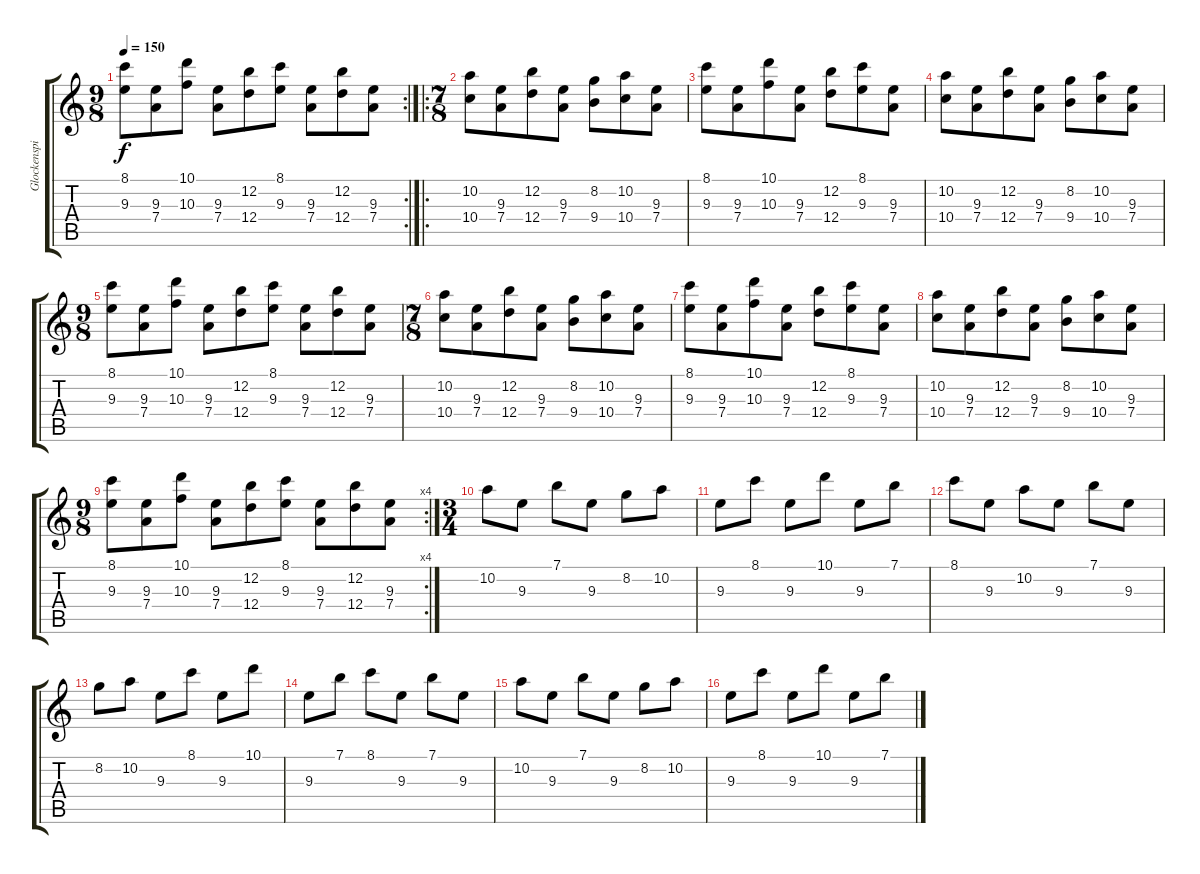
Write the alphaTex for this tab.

\track ("Glockenspiel" "Glockenspi") {instrument glockenspiel}
\staff {score tabs}
\tuning (E5 B4 G4 D4 A3 E3) {hide}
\rc 2
\ts (9 8)
\tempo 150
\clef g2
\ks c
(8.1 9.3).8{dy f} (9.3 7.4).8 (10.1 10.3).8 (9.3 7.4).8 (12.2 12.4).8 (8.1 9.3).8 (9.3 7.4).8 (12.2 12.4).8 (9.3 7.4).8 |
\ro
\ts (7 8)
(10.2 10.4).8 (9.3 7.4).8 (12.2 12.4).8 (9.3 7.4).8 (8.2 9.4).8 (10.2 10.4).8 (9.3 7.4).8 |
(8.1 9.3).8 (9.3 7.4).8 (10.1 10.3).8 (9.3 7.4).8 (12.2 12.4).8 (8.1 9.3).8 (9.3 7.4).8 |
(10.2 10.4).8 (9.3 7.4).8 (12.2 12.4).8 (9.3 7.4).8 (8.2 9.4).8 (10.2 10.4).8 (9.3 7.4).8 |
\ts (9 8)
(8.1 9.3).8 (9.3 7.4).8 (10.1 10.3).8 (9.3 7.4).8 (12.2 12.4).8 (8.1 9.3).8 (9.3 7.4).8 (12.2 12.4).8 (9.3 7.4).8 |
\ts (7 8)
(10.2 10.4).8 (9.3 7.4).8 (12.2 12.4).8 (9.3 7.4).8 (8.2 9.4).8 (10.2 10.4).8 (9.3 7.4).8 |
(8.1 9.3).8 (9.3 7.4).8 (10.1 10.3).8 (9.3 7.4).8 (12.2 12.4).8 (8.1 9.3).8 (9.3 7.4).8 |
(10.2 10.4).8 (9.3 7.4).8 (12.2 12.4).8 (9.3 7.4).8 (8.2 9.4).8 (10.2 10.4).8 (9.3 7.4).8 |
\rc 4
\ts (9 8)
(8.1 9.3).8 (9.3 7.4).8 (10.1 10.3).8 (9.3 7.4).8 (12.2 12.4).8 (8.1 9.3).8 (9.3 7.4).8 (12.2 12.4).8 (9.3 7.4).8 |
\ts (3 4)
10.2.8 9.3.8 7.1.8 9.3.8 8.2.8 10.2.8 |
9.3.8 8.1.8 9.3.8 10.1.8 9.3.8 7.1.8 |
8.1.8 9.3.8 10.2.8 9.3.8 7.1.8 9.3.8 |
8.2.8 10.2.8 9.3.8 8.1.8 9.3.8 10.1.8 |
9.3.8 7.1.8 8.1.8 9.3.8 7.1.8 9.3.8 |
10.2.8 9.3.8 7.1.8 9.3.8 8.2.8 10.2.8 |
9.3.8 8.1.8 9.3.8 10.1.8 9.3.8 7.1.8
